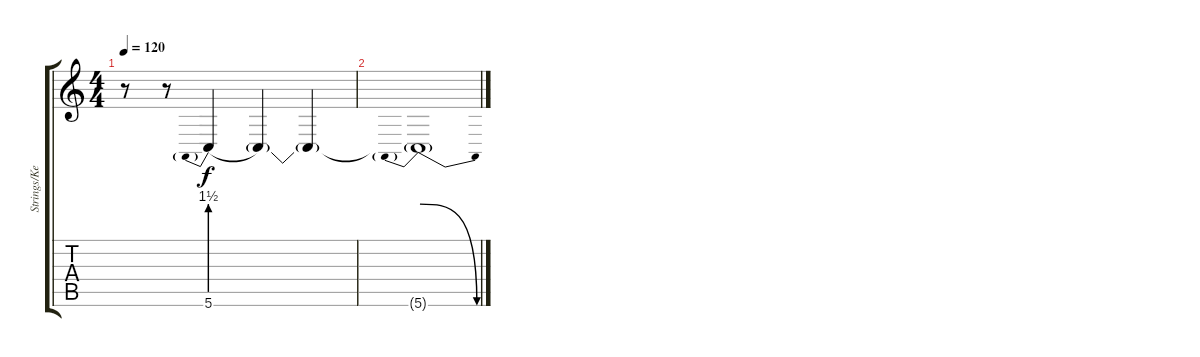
\track ("Strings/Keyboard" "Strings/Ke") {instrument stringensemble1}
\staff {score tabs}
\tuning (E4 B3 G3 D3 A2 E2) {hide}
\ts (4 4)
\tempo 120
\clef g2
\ks c
r.8{dy fff} r.8 5.6{be (prebend 0 6 60 6)}.4{dy f} 5.6{t}.4 5.6{t}.4 |
5.6{be (prebendrelease 0 6 60 0) t}.1
